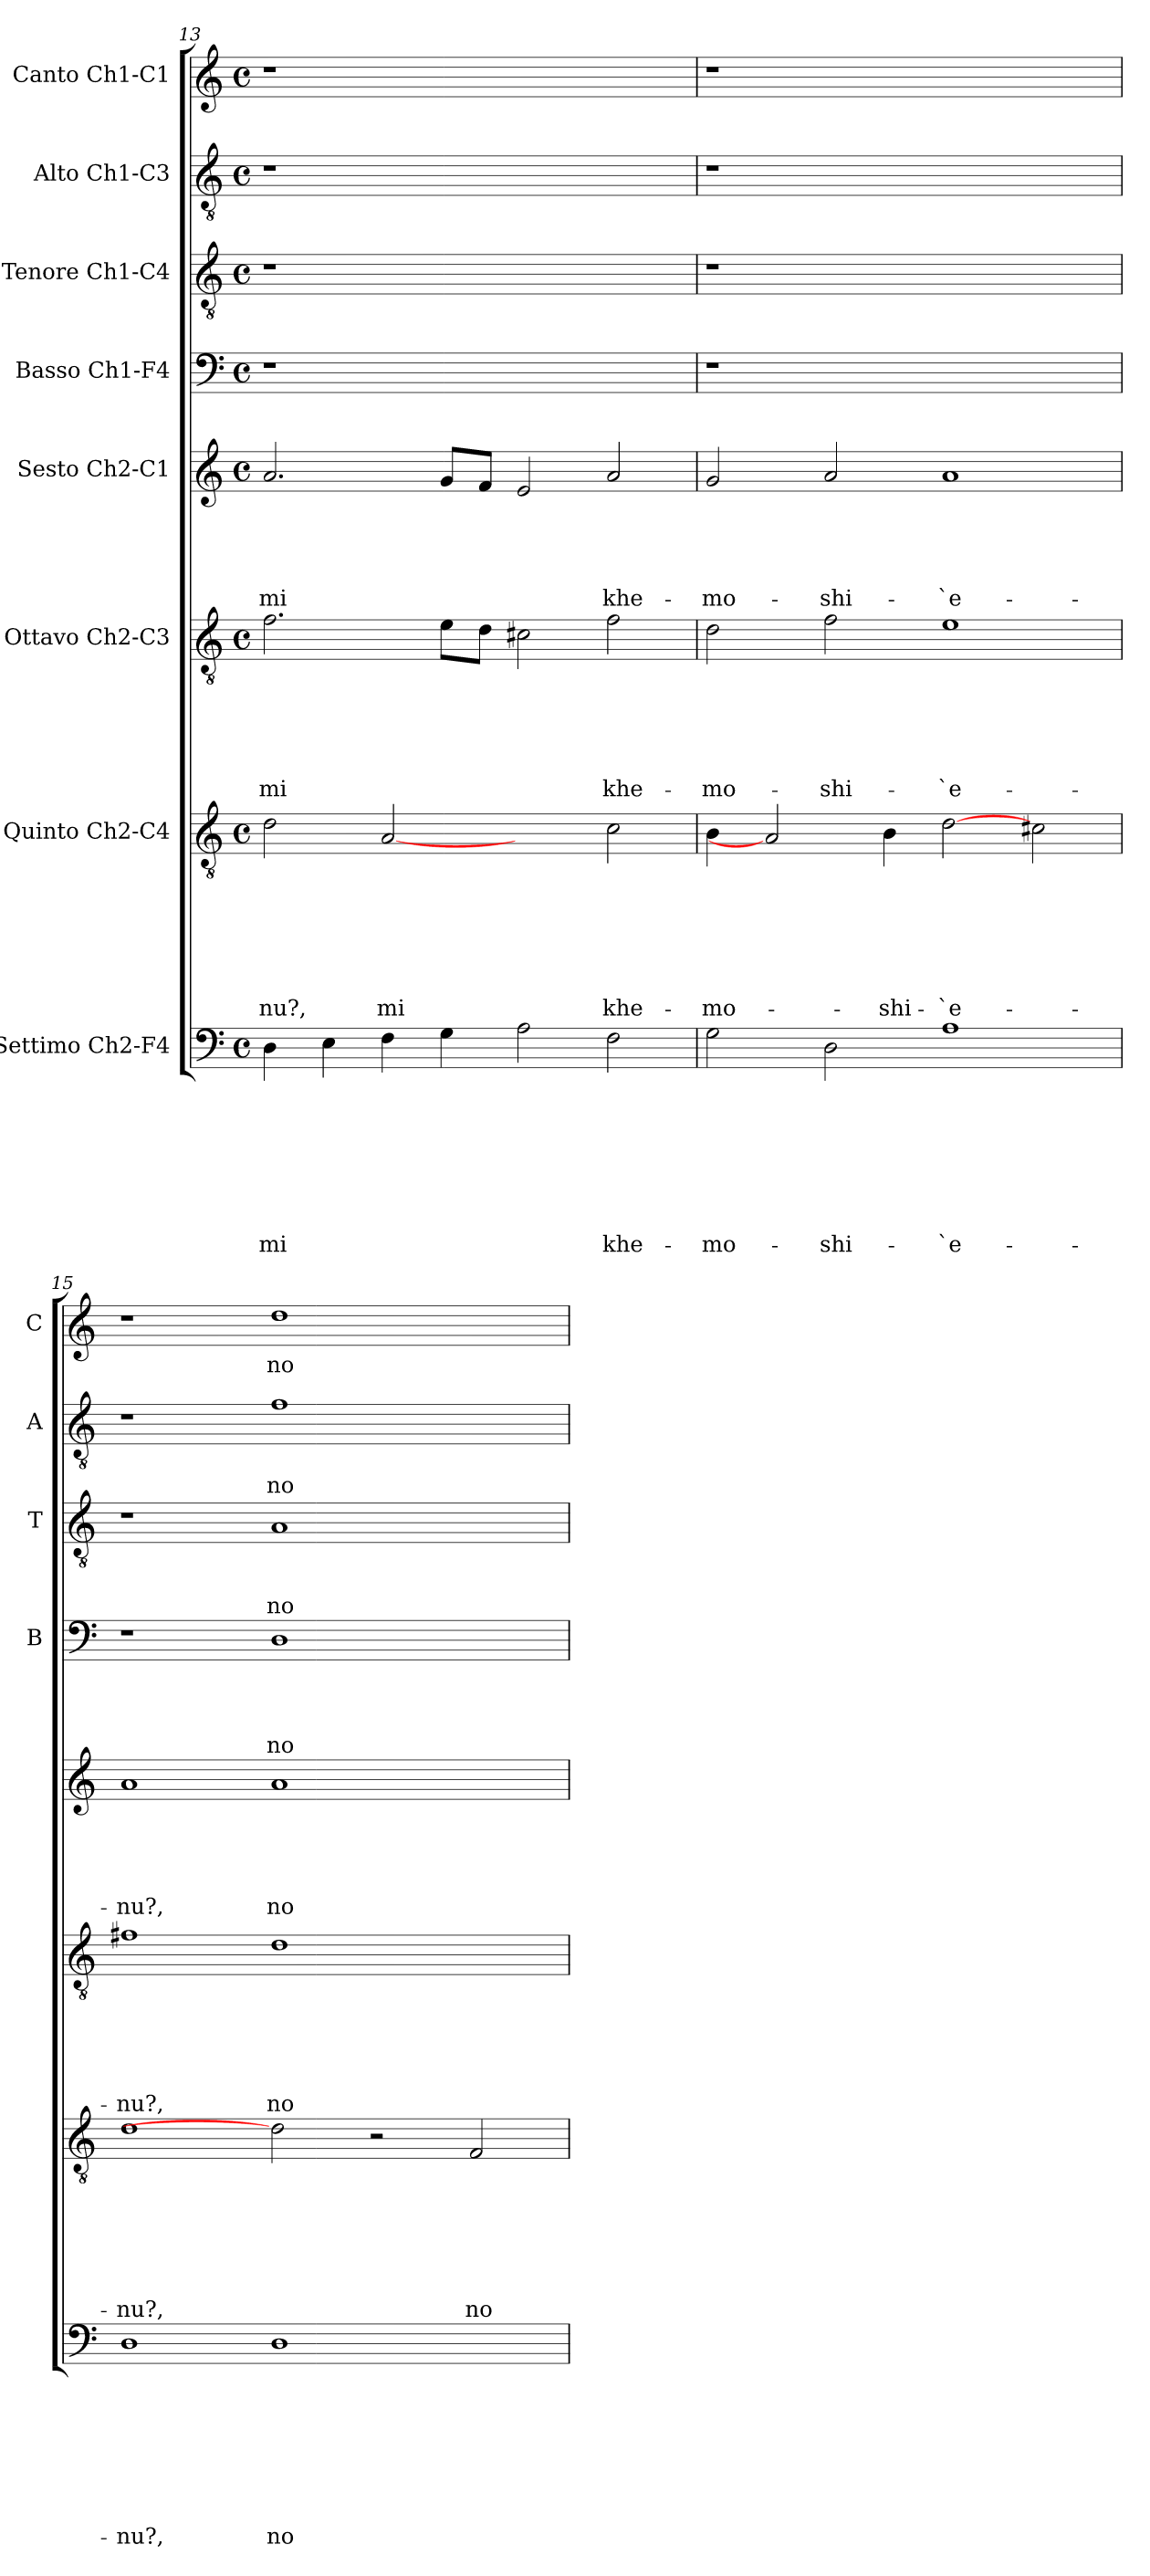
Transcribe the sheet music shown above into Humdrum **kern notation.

**kern	**text	**text	**text	**text	**text	**text	**text	**text	**kern	**text	**text	**text	**text	**text	**text	**text	**kern	**text	**text	**text	**text	**text	**text	**kern	**text	**text	**text	**text	**text	**kern	**text	**text	**text	**text	**kern	**text	**text	**text	**kern	**text	**text	**kern	**text
*part8	*part8	*part8	*part8	*part8	*part8	*part8	*part8	*part8	*part7	*part7	*part7	*part7	*part7	*part7	*part7	*part7	*part6	*part6	*part6	*part6	*part6	*part6	*part6	*part5	*part5	*part5	*part5	*part5	*part5	*part4	*part4	*part4	*part4	*part4	*part3	*part3	*part3	*part3	*part2	*part2	*part2	*part1	*part1
*staff8	*staff8	*staff8	*staff8	*staff8	*staff8	*staff8	*staff8	*staff8	*staff7	*staff7	*staff7	*staff7	*staff7	*staff7	*staff7	*staff7	*staff6	*staff6	*staff6	*staff6	*staff6	*staff6	*staff6	*staff5	*staff5	*staff5	*staff5	*staff5	*staff5	*staff4	*staff4	*staff4	*staff4	*staff4	*staff3	*staff3	*staff3	*staff3	*staff2	*staff2	*staff2	*staff1	*staff1
*I"Settimo Ch2-F4	*	*	*	*	*	*	*	*	*I"Quinto Ch2-C4	*	*	*	*	*	*	*	*I"Ottavo Ch2-C3	*	*	*	*	*	*	*I"Sesto Ch2-C1	*	*	*	*	*	*I"Basso Ch1-F4	*	*	*	*	*I"Tenore Ch1-C4	*	*	*	*I"Alto Ch1-C3	*	*	*I"Canto Ch1-C1	*
*	*	*	*	*	*	*	*	*	*	*	*	*	*	*	*	*	*	*	*	*	*	*	*	*	*	*	*	*	*	*I'B	*	*	*	*	*I'T	*	*	*	*I'A	*	*	*I'C	*
!!LO:PB:g=z
*clefF4	*	*	*	*	*	*	*	*	*clefGv2	*	*	*	*	*	*	*	*clefGv2	*	*	*	*	*	*	*clefG2	*	*	*	*	*	*clefF4	*	*	*	*	*clefGv2	*	*	*	*clefGv2	*	*	*clefG2	*
*k[]	*	*	*	*	*	*	*	*	*k[]	*	*	*	*	*	*	*	*k[]	*	*	*	*	*	*	*k[]	*	*	*	*	*	*k[]	*	*	*	*	*k[]	*	*	*	*k[]	*	*	*k[]	*
*C:	*	*	*	*	*	*	*	*	*C:	*	*	*	*	*	*	*	*C:	*	*	*	*	*	*	*C:	*	*	*	*	*	*C:	*	*	*	*	*C:	*	*	*	*C:	*	*	*C:	*
*M4/4	*	*	*	*	*	*	*	*	*M4/4	*	*	*	*	*	*	*	*M4/4	*	*	*	*	*	*	*M4/4	*	*	*	*	*	*M4/4	*	*	*	*	*M4/4	*	*	*	*M4/4	*	*	*M4/4	*
*met(c)	*	*	*	*	*	*	*	*	*met(c)	*	*	*	*	*	*	*	*met(c)	*	*	*	*	*	*	*met(c)	*	*	*	*	*	*met(c)	*	*	*	*	*met(c)	*	*	*	*met(c)	*	*	*met(c)	*
=13	=13	=13	=13	=13	=13	=13	=13	=13	=13	=13	=13	=13	=13	=13	=13	=13	=13	=13	=13	=13	=13	=13	=13	=13	=13	=13	=13	=13	=13	=13	=13	=13	=13	=13	=13	=13	=13	=13	=13	=13	=13	=13	=13
!	!	!	!	!	!	!	!	!LO:LY:b	!	!	!	!	!	!	!	!LO:LY:b	!	!	!	!	!	!	!LO:LY:b	!	!	!	!	!	!LO:LY:b	!	!	!	!	!	!	!	!	!	!	!	!	!	!
4D\	.	.	.	.	.	.	.	mi	2d\	.	.	.	.	.	.	-nu?,	2.f\	.	.	.	.	.	mi	2.a/	.	.	.	.	mi	1r	.	.	.	.	1r	.	.	.	1r	.	.	1r	.
4E\	.	.	.	.	.	.	.	.	.	.	.	.	.	.	.	.	.	.	.	.	.	.	.	.	.	.	.	.	.	.	.	.	.	.	.	.	.	.	.	.	.	.	.
!	!	!	!	!	!	!	!	!	!	!	!	!	!	!	!	!LO:LY:b	!	!	!	!	!	!	!	!	!	!	!	!	!	!	!	!	!	!	!	!	!	!	!	!	!	!	!
4F\	.	.	.	.	.	.	.	.	[2A	.	.	.	.	.	.	mi	.	.	.	.	.	.	.	.	.	.	.	.	.	.	.	.	.	.	.	.	.	.	.	.	.	.	.
4G\	.	.	.	.	.	.	.	.	.	.	.	.	.	.	.	.	8e\L	.	.	.	.	.	.	8g/L	.	.	.	.	.	.	.	.	.	.	.	.	.	.	.	.	.	.	.
.	.	.	.	.	.	.	.	.	.	.	.	.	.	.	.	.	8d\J	.	.	.	.	.	.	8f/J	.	.	.	.	.	.	.	.	.	.	.	.	.	.	.	.	.	.	.
2A\	.	.	.	.	.	.	.	.	2ryy	.	.	.	.	.	.	.	2c#X\	.	.	.	.	.	.	2e/	.	.	.	.	.	1ryy	.	.	.	.	1ryy	.	.	.	1ryy	.	.	1ryy	.
!	!	!	!	!	!	!	!	!LO:LY:b	!	!	!	!	!	!	!	!LO:LY:b	!	!	!	!	!	!	!LO:LY:b	!	!	!	!	!	!LO:LY:b	!	!	!	!	!	!	!	!	!	!	!	!	!	!
2F\	.	.	.	.	.	.	.	khe-	2c\	.	.	.	.	.	.	khe-	2f\	.	.	.	.	.	khe-	2a/	.	.	.	.	khe-	.	.	.	.	.	.	.	.	.	.	.	.	.	.
=14	=14	=14	=14	=14	=14	=14	=14	=14	=14	=14	=14	=14	=14	=14	=14	=14	=14	=14	=14	=14	=14	=14	=14	=14	=14	=14	=14	=14	=14	=14	=14	=14	=14	=14	=14	=14	=14	=14	=14	=14	=14	=14	=14
!	!	!	!	!	!	!	!	!LO:LY:b	!	!	!	!	!	!	!	!LO:LY:b	!	!	!	!	!	!	!LO:LY:b	!	!	!	!	!	!LO:LY:b	!	!	!	!	!	!	!	!	!	!	!	!	!	!
2G\	.	.	.	.	.	.	.	-mo-	4B\	.	.	.	.	.	.	-mo-	2d\	.	.	.	.	.	-mo-	2g/	.	.	.	.	-mo-	1r	.	.	.	.	1r	.	.	.	1r	.	.	1r	.
.	.	.	.	.	.	.	.	.	2A]	.	.	.	.	.	.	.	.	.	.	.	.	.	.	.	.	.	.	.	.	.	.	.	.	.	.	.	.	.	.	.	.	.	.
!	!	!	!	!	!	!	!	!LO:LY:b	!	!	!	!	!	!	!	!	!	!	!	!	!	!	!LO:LY:b	!	!	!	!	!	!LO:LY:b	!	!	!	!	!	!	!	!	!	!	!	!	!	!
2D\	.	.	.	.	.	.	.	-shi-	.	.	.	.	.	.	.	.	2f\	.	.	.	.	.	-shi-	2a/	.	.	.	.	-shi-	.	.	.	.	.	.	.	.	.	.	.	.	.	.
!	!	!	!	!	!	!	!	!	!	!	!	!	!	!	!	!LO:LY:b	!	!	!	!	!	!	!	!	!	!	!	!	!	!	!	!	!	!	!	!	!	!	!	!	!	!	!
.	.	.	.	.	.	.	.	.	4B\	.	.	.	.	.	.	-shi-	.	.	.	.	.	.	.	.	.	.	.	.	.	.	.	.	.	.	.	.	.	.	.	.	.	.	.
!	!	!	!	!	!	!	!	!LO:LY:b	!	!	!	!	!	!	!	!LO:LY:b	!	!	!	!	!	!	!LO:LY:b	!	!	!	!	!	!LO:LY:b	!	!	!	!	!	!	!	!	!	!	!	!	!	!
1A	.	.	.	.	.	.	.	-`e-	[2d	.	.	.	.	.	.	-`e-	1e	.	.	.	.	.	-`e-	1a	.	.	.	.	-`e-	1ryy	.	.	.	.	1ryy	.	.	.	1ryy	.	.	1ryy	.
.	.	.	.	.	.	.	.	.	2c#X\	.	.	.	.	.	.	.	.	.	.	.	.	.	.	.	.	.	.	.	.	.	.	.	.	.	.	.	.	.	.	.	.	.	.
=15	=15	=15	=15	=15	=15	=15	=15	=15	=15	=15	=15	=15	=15	=15	=15	=15	=15	=15	=15	=15	=15	=15	=15	=15	=15	=15	=15	=15	=15	=15	=15	=15	=15	=15	=15	=15	=15	=15	=15	=15	=15	=15	=15
!	!	!	!	!	!	!	!	!LO:LY:b	!	!	!	!	!	!	!	!LO:LY:b	!	!	!	!	!	!	!LO:LY:b	!	!	!	!	!	!LO:LY:b	!	!	!	!	!	!	!	!	!	!	!	!	!	!
1D	.	.	.	.	.	.	.	-nu?,	1d	.	.	.	.	.	.	-nu?,	1f#X	.	.	.	.	.	-nu?,	1a	.	.	.	.	-nu?,	1r	.	.	.	.	1r	.	.	.	1r	.	.	1r	.
!	!	!	!	!	!	!	!	!LO:LY:b	!	!	!	!	!	!	!	!	!	!	!	!	!	!	!LO:LY:b	!	!	!	!	!	!LO:LY:b	!	!	!	!	!LO:LY:b	!	!	!	!LO:LY:b	!	!	!LO:LY:b	!	!LO:LY:b
1D	.	.	.	.	.	.	.	no-	2d]	.	.	.	.	.	.	.	1d	.	.	.	.	.	no-	1a	.	.	.	.	no-	1D	.	.	.	no-	1A	.	.	no-	1f	.	no-	1dd	no-
.	.	.	.	.	.	.	.	.	2r	.	.	.	.	.	.	.	.	.	.	.	.	.	.	.	.	.	.	.	.	.	.	.	.	.	.	.	.	.	.	.	.	.	.
!	!	!	!	!	!	!	!	!	!	!	!	!	!	!	!	!LO:LY:b	!	!	!	!	!	!	!	!	!	!	!	!	!	!	!	!	!	!	!	!	!	!	!	!	!	!	!
2ryy	.	.	.	.	.	.	.	.	2F/	.	.	.	.	.	.	no-	2ryy	.	.	.	.	.	.	2ryy	.	.	.	.	.	2ryy	.	.	.	.	2ryy	.	.	.	2ryy	.	.	2ryy	.
=	=	=	=	=	=	=	=	=	=	=	=	=	=	=	=	=	=	=	=	=	=	=	=	=	=	=	=	=	=	=	=	=	=	=	=	=	=	=	=	=	=	=	=
*-	*-	*-	*-	*-	*-	*-	*-	*-	*-	*-	*-	*-	*-	*-	*-	*-	*-	*-	*-	*-	*-	*-	*-	*-	*-	*-	*-	*-	*-	*-	*-	*-	*-	*-	*-	*-	*-	*-	*-	*-	*-	*-	*-
